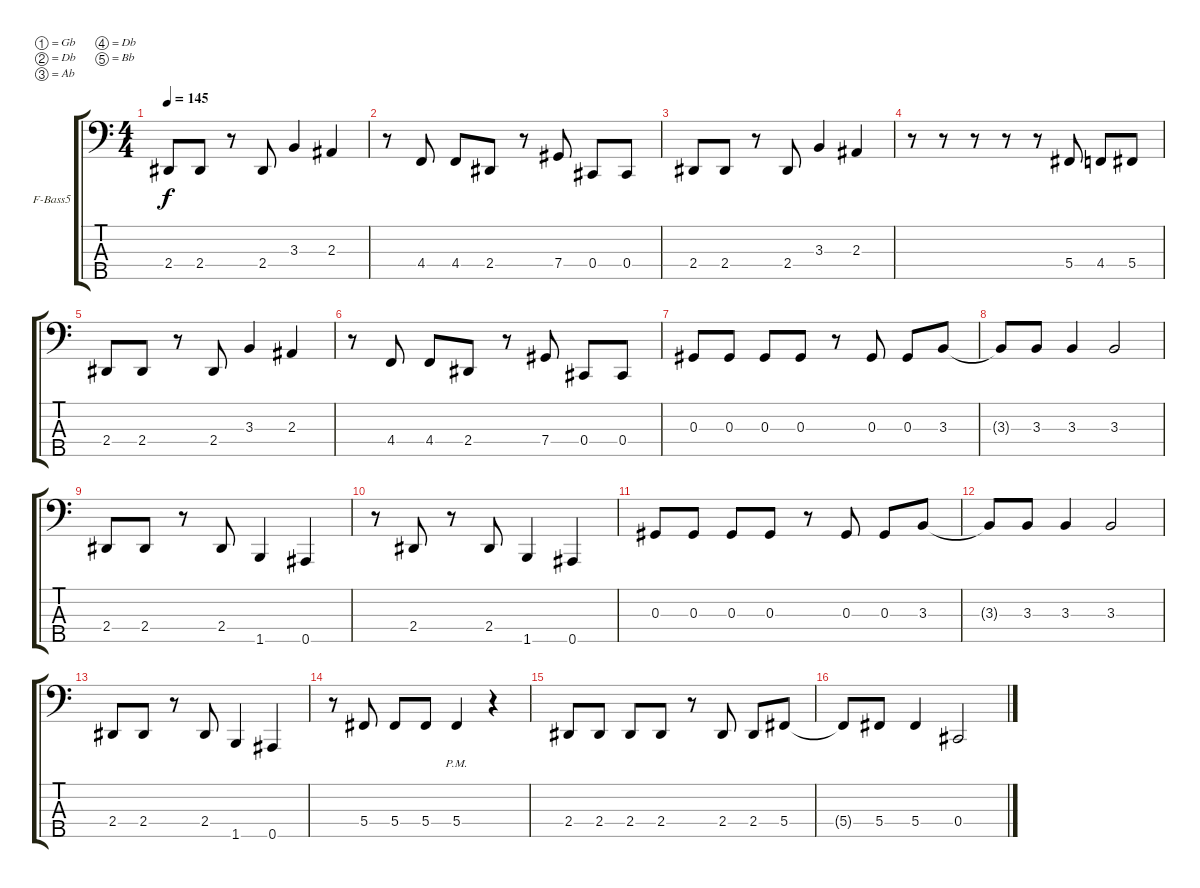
\bracketExtendMode groupsimilarinstruments
\firstSystemTrackNameOrientation horizontal
\otherSystemsTrackNameOrientation horizontal
\track ("Bass" "F-Bass5") {instrument fretlessbass}
\staff {score tabs}
\tuning (Gb2 Db2 Ab1 Db1 Bb0)
\ts (4 4)
\tempo 145
\clef f4
\ks c
2.4.8{dy f} 2.4.8 r.8 2.4.8 3.3.4 2.3.4 |
r.8 4.4.8 4.4.8 2.4.8 r.8 7.4.8 0.4.8 0.4.8 |
2.4.8 2.4.8 r.8 2.4.8 3.3.4 2.3.4 |
r.8 r.8 r.8 r.8 r.8 5.4.8 4.4.8 5.4.8 |
2.4.8 2.4.8 r.8 2.4.8 3.3.4 2.3.4 |
r.8 4.4.8 4.4.8 2.4.8 r.8 7.4.8 0.4.8 0.4.8 |
0.3.8 0.3.8 0.3.8 0.3.8 r.8 0.3.8 0.3.8 3.3.8 |
3.3{t}.8 3.3.8 3.3.4 3.3.2 |
2.4.8 2.4.8 r.8 2.4.8 1.5.4 0.5.4 |
r.8 2.4.8 r.8 2.4.8 1.5.4 0.5.4 |
0.3.8 0.3.8 0.3.8 0.3.8 r.8 0.3.8 0.3.8 3.3.8 |
3.3{t}.8 3.3.8 3.3.4 3.3.2 |
2.4.8 2.4.8 r.8 2.4.8 1.5.4 0.5.4 |
r.8 5.4.8 5.4.8 5.4.8 5.4{pm}.4 r.4 |
2.4.8 2.4.8 2.4.8 2.4.8 r.8 2.4.8 2.4.8 5.4.8 |
5.4{t}.8 5.4.8 5.4.4 0.4.2
